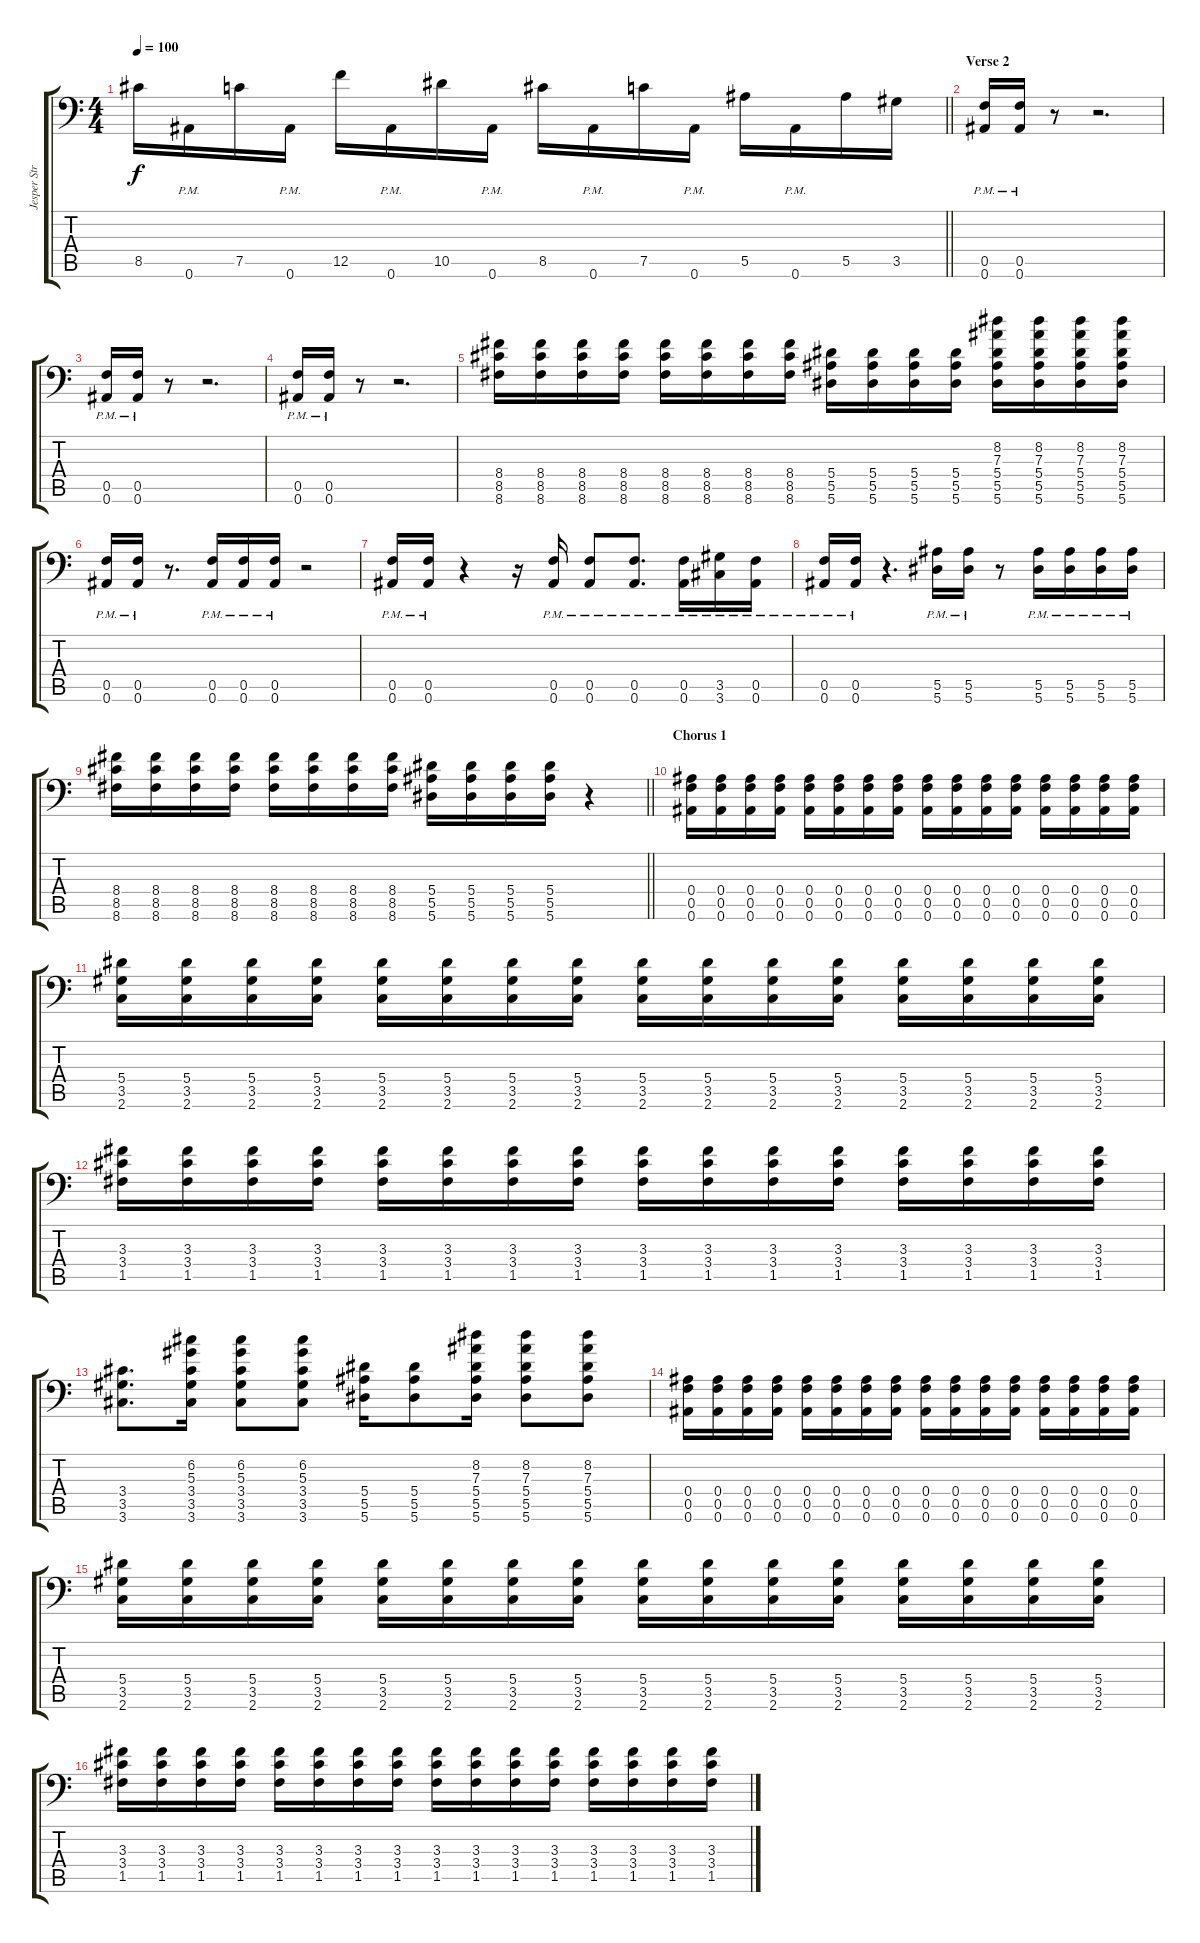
\track ("Jesper Strömblad" "Jesper Str") {instrument distortionguitar}
\staff {score tabs}
\tuning (C4 G3 Eb3 Bb2 F2 Bb1) {hide}
\ts (4 4)
\tempo 100
\clef f4
\barLineRight lightlight
\ks c
8.5.16{dy f} 0.6{pm}.16 7.5.16 0.6{pm}.16 12.5.16 0.6{pm}.16 10.5.16 0.6{pm}.16 8.5.16 0.6{pm}.16 7.5.16 0.6{pm}.16 5.5.16 0.6{pm}.16 5.5.16 3.5.16 |
\section ("" "Verse 2")
(0.5{pm} 0.6{pm}).16{volume 12} (0.5{pm} 0.6{pm}).16 r.8 r.2{d} |
(0.5{pm} 0.6{pm}).16 (0.5{pm} 0.6{pm}).16 r.8 r.2{d} |
(0.5{pm} 0.6{pm}).16 (0.5{pm} 0.6{pm}).16 r.8 r.2{d} |
(8.4 8.5 8.6).16 (8.4 8.5 8.6).16 (8.4 8.5 8.6).16 (8.4 8.5 8.6).16 (8.4 8.5 8.6).16 (8.4 8.5 8.6).16 (8.4 8.5 8.6).16 (8.4 8.5 8.6).16 (5.4 5.5 5.6).16 (5.4 5.5 5.6).16 (5.4 5.5 5.6).16 (5.4 5.5 5.6).16 (8.2 7.3 5.4 5.5 5.6).16 (8.2 7.3 5.4 5.5 5.6).16 (8.2 7.3 5.4 5.5 5.6).16 (8.2 7.3 5.4 5.5 5.6).16 |
(0.5{pm} 0.6{pm}).16 (0.5{pm} 0.6{pm}).16 r.8{d} (0.5{pm} 0.6{pm}).16 (0.5{pm} 0.6{pm}).16 (0.5{pm} 0.6{pm}).16 r.2 |
(0.5{pm} 0.6{pm}).16 (0.5{pm} 0.6{pm}).16 r.4 r.16 (0.5{pm} 0.6{pm}).16 (0.5{pm} 0.6{pm}).8 (0.5{pm} 0.6{pm}).8{d} (0.5{pm} 0.6{pm}).16 (3.5{pm} 3.6{pm}).16 (0.5{pm} 0.6{pm}).16 |
(0.5{pm} 0.6{pm}).16 (0.5{pm} 0.6{pm}).16 r.4{d} (5.5{pm} 5.6{pm}).16 (5.5{pm} 5.6{pm}).16 r.8 (5.5{pm} 5.6{pm}).16 (5.5{pm} 5.6{pm}).16 (5.5{pm} 5.6{pm}).16 (5.5{pm} 5.6{pm}).16 |
\barLineRight lightlight
(8.4 8.5 8.6).16 (8.4 8.5 8.6).16 (8.4 8.5 8.6).16 (8.4 8.5 8.6).16 (8.4 8.5 8.6).16 (8.4 8.5 8.6).16 (8.4 8.5 8.6).16 (8.4 8.5 8.6).16 (5.4 5.5 5.6).16 (5.4 5.5 5.6).16 (5.4 5.5 5.6).16 (5.4 5.5 5.6).16 r.4 |
\section ("" "Chorus 1")
(0.4 0.5 0.6).16 (0.4 0.5 0.6).16 (0.4 0.5 0.6).16 (0.4 0.5 0.6).16 (0.4 0.5 0.6).16 (0.4 0.5 0.6).16 (0.4 0.5 0.6).16 (0.4 0.5 0.6).16 (0.4 0.5 0.6).16 (0.4 0.5 0.6).16 (0.4 0.5 0.6).16 (0.4 0.5 0.6).16 (0.4 0.5 0.6).16 (0.4 0.5 0.6).16 (0.4 0.5 0.6).16 (0.4 0.5 0.6).16 |
(5.4 3.5 2.6).16 (5.4 3.5 2.6).16 (5.4 3.5 2.6).16 (5.4 3.5 2.6).16 (5.4 3.5 2.6).16 (5.4 3.5 2.6).16 (5.4 3.5 2.6).16 (5.4 3.5 2.6).16 (5.4 3.5 2.6).16 (5.4 3.5 2.6).16 (5.4 3.5 2.6).16 (5.4 3.5 2.6).16 (5.4 3.5 2.6).16 (5.4 3.5 2.6).16 (5.4 3.5 2.6).16 (5.4 3.5 2.6).16 |
(3.3 3.4 1.5).16 (3.3 3.4 1.5).16 (3.3 3.4 1.5).16 (3.3 3.4 1.5).16 (3.3 3.4 1.5).16 (3.3 3.4 1.5).16 (3.3 3.4 1.5).16 (3.3 3.4 1.5).16 (3.3 3.4 1.5).16 (3.3 3.4 1.5).16 (3.3 3.4 1.5).16 (3.3 3.4 1.5).16 (3.3 3.4 1.5).16 (3.3 3.4 1.5).16 (3.3 3.4 1.5).16 (3.3 3.4 1.5).16 |
(3.4 3.5 3.6).8{d} (6.2 5.3 3.4 3.5 3.6).16 (6.2 5.3 3.4 3.5 3.6).8 (6.2 5.3 3.4 3.5 3.6).8 (5.4 5.5 5.6).16 (5.4 5.5 5.6).8 (8.2 7.3 5.4 5.5 5.6).16 (8.2 7.3 5.4 5.5 5.6).8 (8.2 7.3 5.4 5.5 5.6).8 |
(0.4 0.5 0.6).16 (0.4 0.5 0.6).16 (0.4 0.5 0.6).16 (0.4 0.5 0.6).16 (0.4 0.5 0.6).16 (0.4 0.5 0.6).16 (0.4 0.5 0.6).16 (0.4 0.5 0.6).16 (0.4 0.5 0.6).16 (0.4 0.5 0.6).16 (0.4 0.5 0.6).16 (0.4 0.5 0.6).16 (0.4 0.5 0.6).16 (0.4 0.5 0.6).16 (0.4 0.5 0.6).16 (0.4 0.5 0.6).16 |
(5.4 3.5 2.6).16 (5.4 3.5 2.6).16 (5.4 3.5 2.6).16 (5.4 3.5 2.6).16 (5.4 3.5 2.6).16 (5.4 3.5 2.6).16 (5.4 3.5 2.6).16 (5.4 3.5 2.6).16 (5.4 3.5 2.6).16 (5.4 3.5 2.6).16 (5.4 3.5 2.6).16 (5.4 3.5 2.6).16 (5.4 3.5 2.6).16 (5.4 3.5 2.6).16 (5.4 3.5 2.6).16 (5.4 3.5 2.6).16 |
(3.3 3.4 1.5).16 (3.3 3.4 1.5).16 (3.3 3.4 1.5).16 (3.3 3.4 1.5).16 (3.3 3.4 1.5).16 (3.3 3.4 1.5).16 (3.3 3.4 1.5).16 (3.3 3.4 1.5).16 (3.3 3.4 1.5).16 (3.3 3.4 1.5).16 (3.3 3.4 1.5).16 (3.3 3.4 1.5).16 (3.3 3.4 1.5).16 (3.3 3.4 1.5).16 (3.3 3.4 1.5).16 (3.3 3.4 1.5).16
